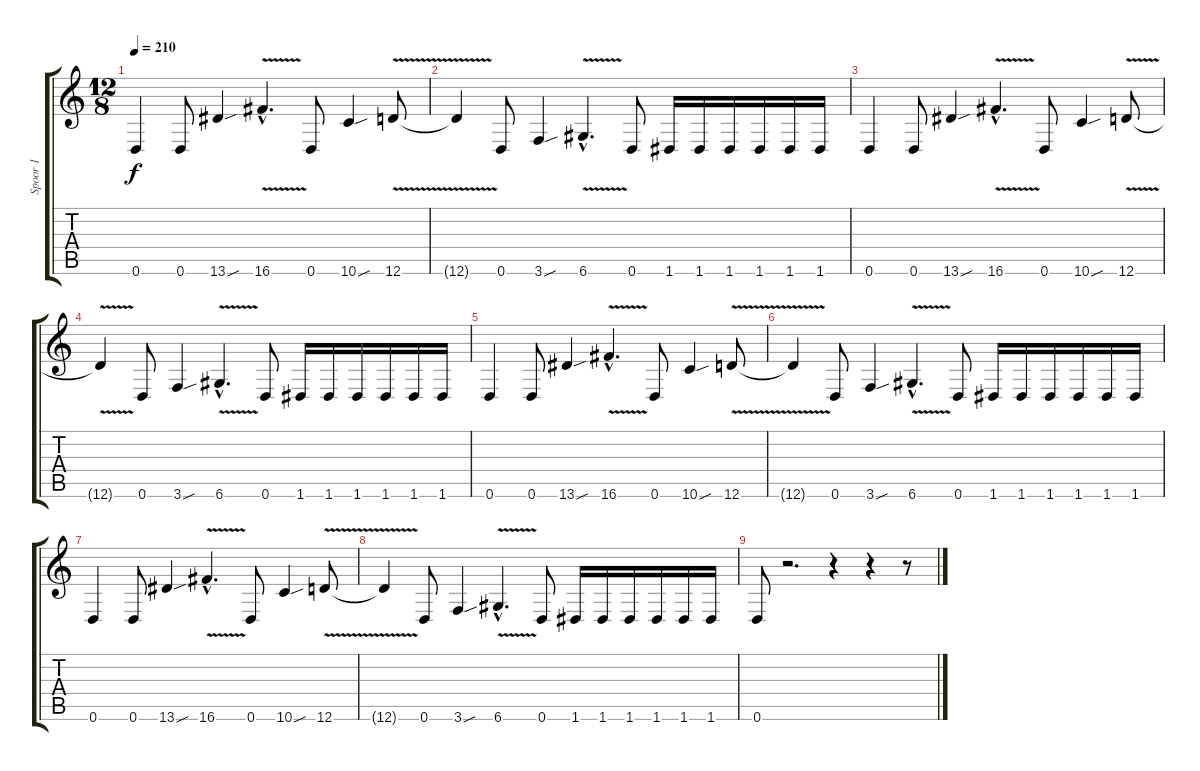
\track ("Spoor 1" "Spoor 1") {instrument distortionguitar}
\staff {score tabs}
\tuning (E4 B3 G3 D3 A2 D2) {hide}
\ts (12 8)
\tempo 210
\clef g2
\ks c
0.6.4{dy f} 0.6.8 13.6{sou}.4 16.6{v hac}.4{d} 0.6.8 10.6{sou}.4 12.6{v}.8 |
12.6{t}.4 0.6.8 3.6{sou}.4 6.6{v hac}.4{d} 0.6.8 1.6.16 1.6.16 1.6.16 1.6.16 1.6.16 1.6.16 |
0.6.4 0.6.8 13.6{sou}.4 16.6{v hac}.4{d} 0.6.8 10.6{sou}.4 12.6{v}.8 |
12.6{t}.4 0.6.8 3.6{sou}.4 6.6{v hac}.4{d} 0.6.8 1.6.16 1.6.16 1.6.16 1.6.16 1.6.16 1.6.16 |
0.6.4 0.6.8 13.6{sou}.4 16.6{v hac}.4{d} 0.6.8 10.6{sou}.4 12.6{v}.8 |
12.6{t}.4 0.6.8 3.6{sou}.4 6.6{v hac}.4{d} 0.6.8 1.6.16 1.6.16 1.6.16 1.6.16 1.6.16 1.6.16 |
0.6.4 0.6.8 13.6{sou}.4 16.6{v hac}.4{d} 0.6.8 10.6{sou}.4 12.6{v}.8 |
12.6{t}.4 0.6.8 3.6{sou}.4 6.6{v hac}.4{d} 0.6.8 1.6.16 1.6.16 1.6.16 1.6.16 1.6.16 1.6.16 |
0.6.8 r.2{d} r.4 r.4 r.8
